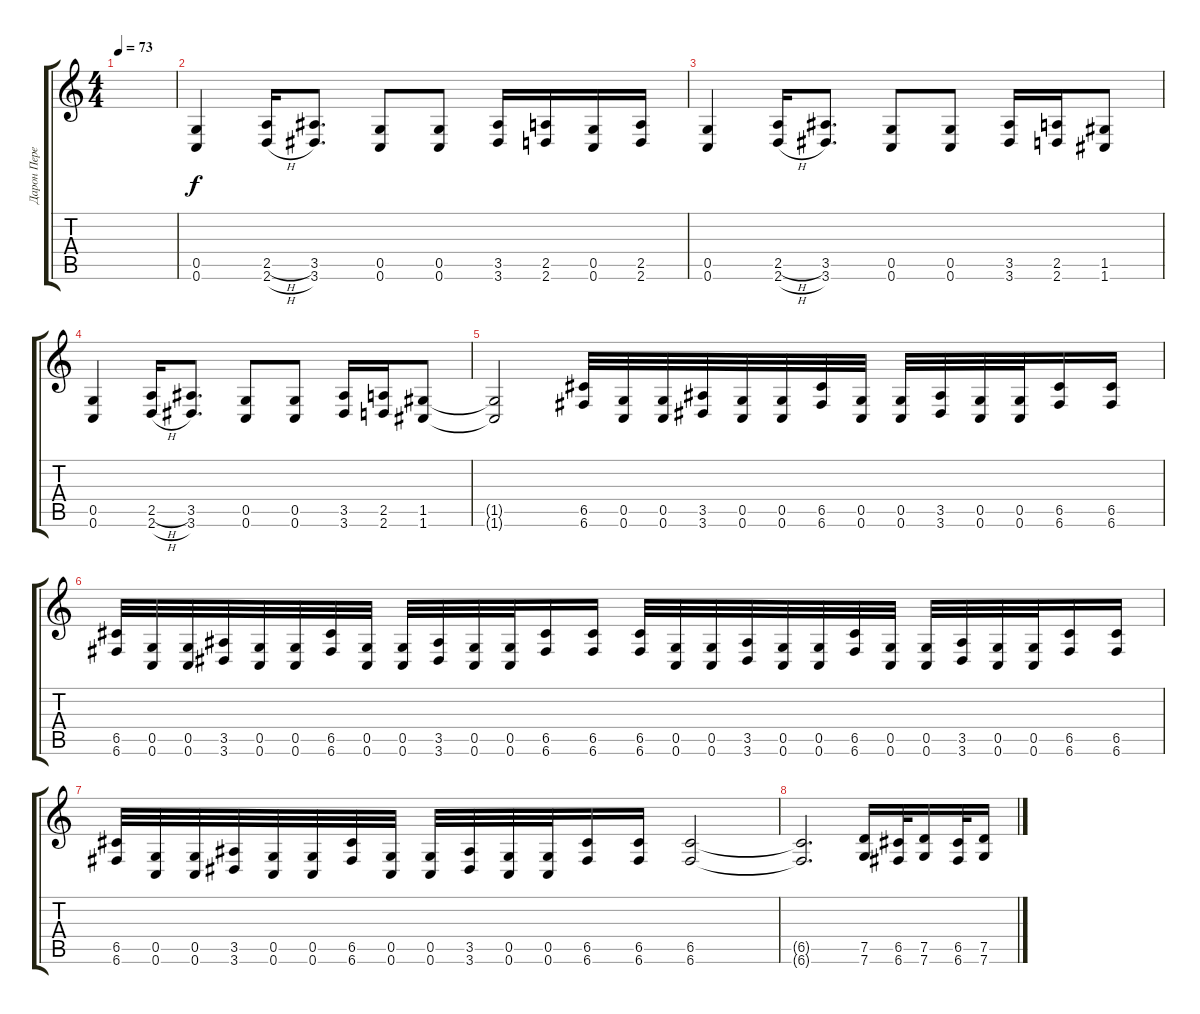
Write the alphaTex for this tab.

\track ("Дарон Перегруз" "Дарон Пере") {instrument distortionguitar}
\staff {score tabs}
\tuning (D4 A3 F3 C3 G2 C2) {hide}
\ts (4 4)
\tempo 73
\clef g2
\ks c
|
(0.5 0.6).4 (2.5{h} 2.6{h}).16 (3.5 3.6).8{d} (0.5 0.6).8 (0.5 0.6).8 (3.5 3.6).16 (2.5 2.6).16 (0.5 0.6).16 (2.5 2.6).16 |
(0.5 0.6).4 (2.5{h} 2.6{h}).16 (3.5 3.6).8{d} (0.5 0.6).8 (0.5 0.6).8 (3.5 3.6).16 (2.5 2.6).16 (1.5 1.6).8 |
(0.5 0.6).4 (2.5{h} 2.6{h}).16 (3.5 3.6).8{d} (0.5 0.6).8 (0.5 0.6).8 (3.5 3.6).16 (2.5 2.6).16 (1.5 1.6).8 |
(1.5{t} 1.6{t}).2 (6.5 6.6).32 (0.5 0.6).32 (0.5 0.6).32 (3.5 3.6).32 (0.5 0.6).32 (0.5 0.6).32 (6.5 6.6).32 (0.5 0.6).32 (0.5 0.6).32 (3.5 3.6).32 (0.5 0.6).32 (0.5 0.6).32 (6.5 6.6).16 (6.5 6.6).16 |
(6.5 6.6).32 (0.5 0.6).32 (0.5 0.6).32 (3.5 3.6).32 (0.5 0.6).32 (0.5 0.6).32 (6.5 6.6).32 (0.5 0.6).32 (0.5 0.6).32 (3.5 3.6).32 (0.5 0.6).32 (0.5 0.6).32 (6.5 6.6).16 (6.5 6.6).16 (6.5 6.6).32 (0.5 0.6).32 (0.5 0.6).32 (3.5 3.6).32 (0.5 0.6).32 (0.5 0.6).32 (6.5 6.6).32 (0.5 0.6).32 (0.5 0.6).32 (3.5 3.6).32 (0.5 0.6).32 (0.5 0.6).32 (6.5 6.6).16 (6.5 6.6).16 |
(6.5 6.6).32 (0.5 0.6).32 (0.5 0.6).32 (3.5 3.6).32 (0.5 0.6).32 (0.5 0.6).32 (6.5 6.6).32 (0.5 0.6).32 (0.5 0.6).32 (3.5 3.6).32 (0.5 0.6).32 (0.5 0.6).32 (6.5 6.6).16 (6.5 6.6).16 (6.5 6.6).2 |
(6.5{t} 6.6{t}).2{d} (7.5 7.6).16 (6.5 6.6).32 (7.5 7.6).16 (6.5 6.6).32 (7.5 7.6).16
